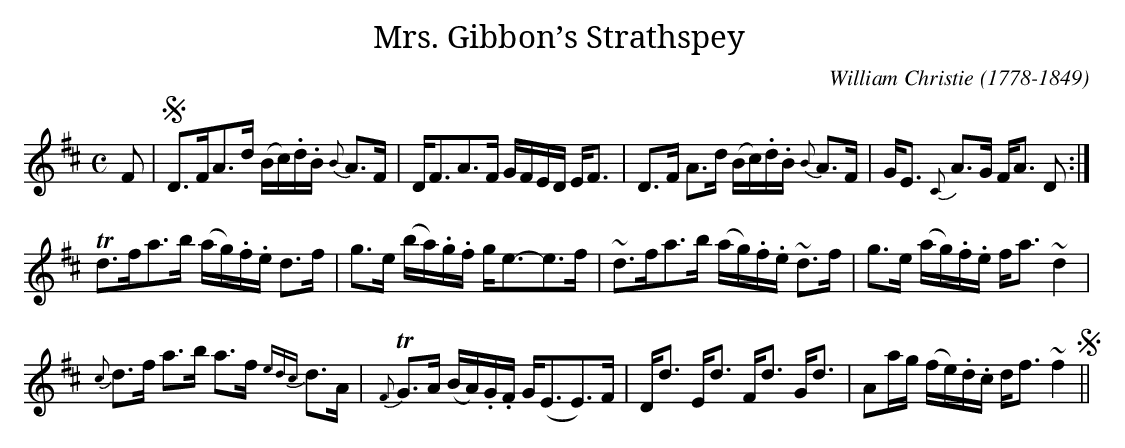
X:1
T:Mrs. Gibbon’s Strathspey
C:William Christie (1778-1849)
M:C
L:1/16
K:D
F2|SD3FA3d (Bc).d.B {B}A3F|DF3A3F GFED EF3|D3F A3d (Bc).d.B {B}A3F|GE3 {C}A3G FA3 D2:|
Td3fa3b (ag).f.e d3f|g3e (ba).g.f ge3-e3f|~d3fa3b (ag).f.e ~d3f|g3e (ag).f.e fa3 ~d4|
{c}d3f a3b a3f {edc}d3A|{F}TG3A (BA).G.F G(E3E3)F|Dd3 Ed3 Fd3 Gd3|A2ag (fe).d.c df3 ~f4S||
